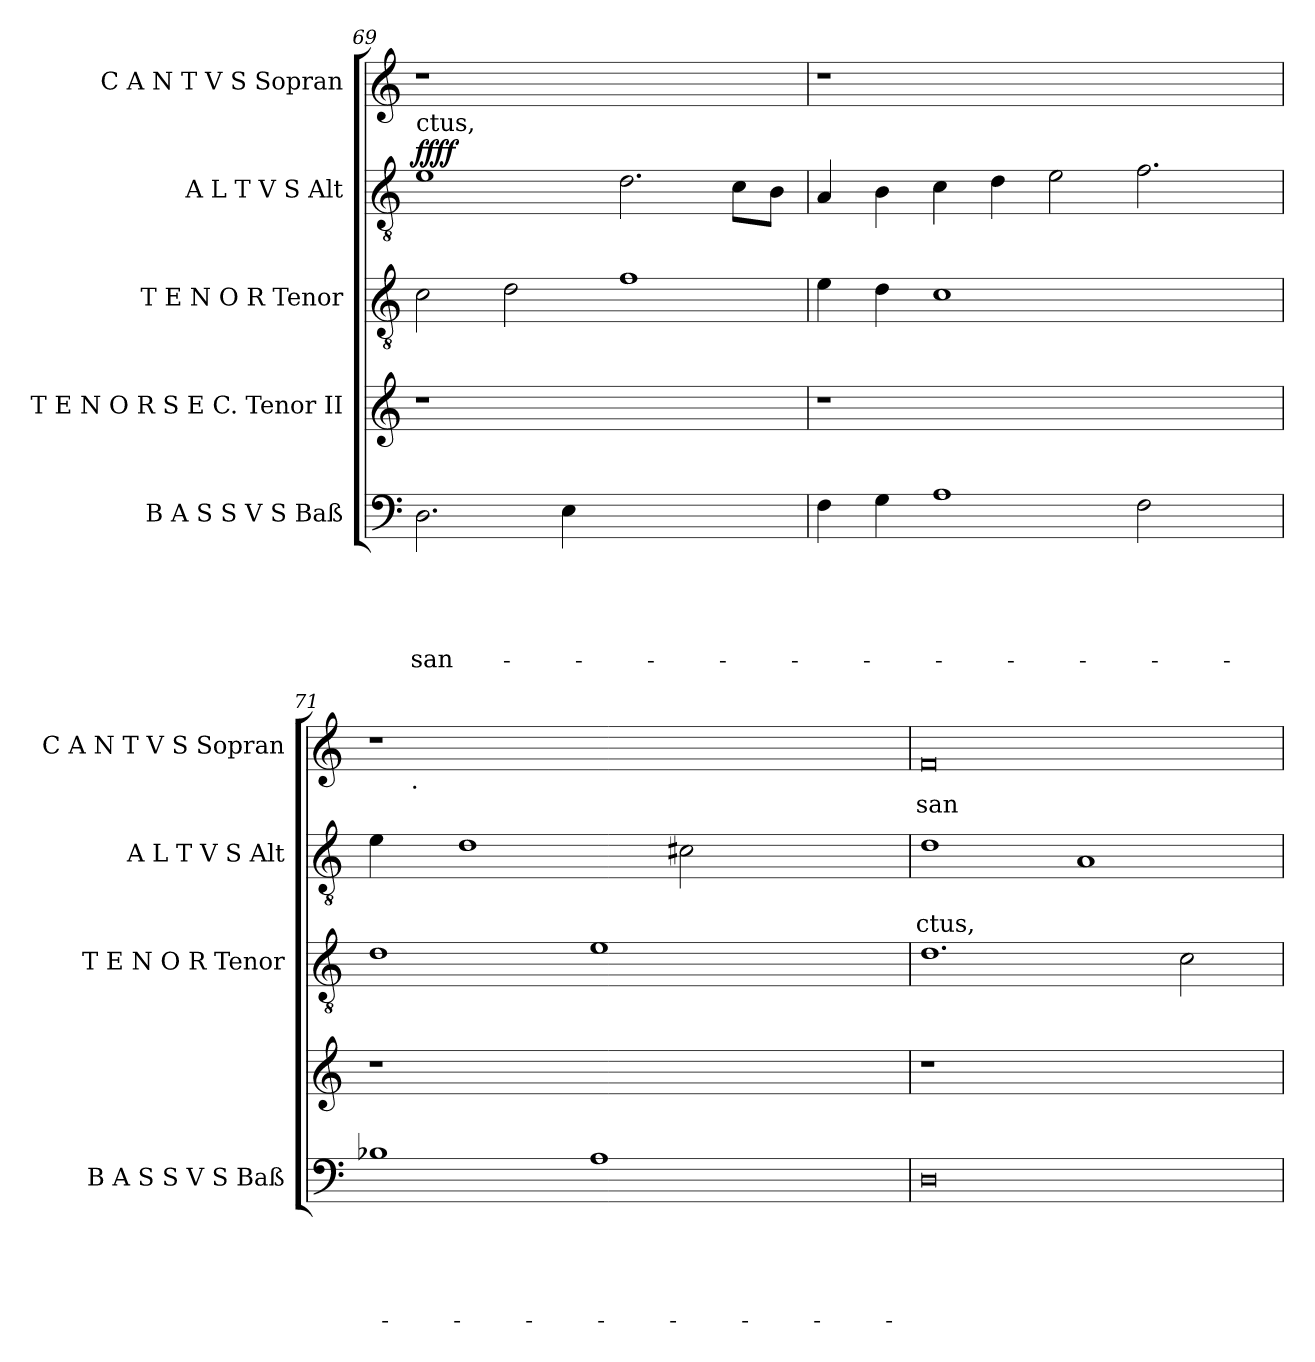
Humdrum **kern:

**kern	**text	**text	**text	**text	**text	**kern	**kern	**kern	**text	**text	**dynam	**kern	**text
*part5	*part5	*part5	*part5	*part5	*part5	*part4	*part3	*part2	*part2	*part2	*part2	*part1	*part1
*staff5	*staff5	*staff5	*staff5	*staff5	*staff5	*staff4	*staff3	*staff2	*staff2	*staff2	*staff2	*staff1	*staff1
*I"B A S S V S Baß	*	*	*	*	*	*I"T E N O R S E C. Tenor II	*I"T E N O R Tenor	*I"A L T V S Alt	*	*	*	*I"C A N T V S Sopran	*
*I'B A S S V S Baß	*	*	*	*	*	*	*I'T E N O R Tenor	*I'A L T V S Alt	*	*	*	*I'C A N T V S Sopran	*
*clefF4	*	*	*	*	*	*clefG2	*clefGv2	*clefGv2	*	*	*	*clefG2	*
*k[]	*	*	*	*	*	*k[]	*k[]	*k[]	*	*	*	*k[]	*
*C:	*	*	*	*	*	*C:	*C:	*C:	*	*	*	*C:	*
=69	=69	=69	=69	=69	=69	=69	=69	=69	=69	=69	=69	=69	=69
!	!	!	!	!	!	!	!	!LO:TX:a:t=ctus,	!	!	!	!	!
!	!	!	!	!	!LO:LY:b	!	!	!	!	!	!LO:DY:a	!	!
2.D\	.	.	.	.	san-	1r	2c\	1e	.	.	ffff	1r	.
.	.	.	.	.	.	.	2d\	.	.	.	.	.	.
4E\	.	.	.	.	.	.	.	.	.	.	.	.	.
1ryy	.	.	.	.	.	1ryy	1f	2.d\	.	.	.	1ryy	.
.	.	.	.	.	.	.	.	8c\L	.	.	.	.	.
.	.	.	.	.	.	.	.	8B\J	.	.	.	.	.
!!LO:PB:g=z
=70	=70	=70	=70	=70	=70	=70	=70	=70	=70	=70	=70	=70	=70
4F\	.	.	.	.	.	1r	4e\	4A/	.	.	.	1r	.
4G\	.	.	.	.	.	.	4d\	4B\	.	.	.	.	.
1A	.	.	.	.	.	.	1c	4c\	.	.	.	.	.
.	.	.	.	.	.	.	.	4d\	.	.	.	.	.
.	.	.	.	.	.	1ryy	.	2e\	.	.	.	1ryy	.
2F\	.	.	.	.	.	.	2.ryy	2.f\	.	.	.	.	.
4ryy	.	.	.	.	.	4ryy	.	.	.	.	.	4ryy	.
=71	=71	=71	=71	=71	=71	=71	=71	=71	=71	=71	=71	=71	=71
*	*	*	*	*	*	*	*	*	*	*	*	*^	*
1B-	.	.	.	.	.	1r	1d	4e\	.	.	.	1r	16..ryy	.
!	!	!	!	!	!	!	!	!	!	!	!	!	!LO:TX:b:t=.	!
.	.	.	.	.	.	.	.	.	.	.	.	.	1ryy	.
.	.	.	.	.	.	.	.	1d	.	.	.	.	.	.
1A	.	.	.	.	.	1ryy	1e	.	.	.	.	1ryy	.	.
.	.	.	.	.	.	.	.	.	.	.	.	.	2ryy	.
.	.	.	.	.	.	.	.	2c#\	.	.	.	.	.	.
.	.	.	.	.	.	.	.	.	.	.	.	.	4ryy	.
.	.	.	.	.	.	.	.	4ryy	.	.	.	.	.	.
.	.	.	.	.	.	.	.	.	.	.	.	.	8ryy	.
.	.	.	.	.	.	.	.	.	.	.	.	.	64ryy	.
=72	=72	=72	=72	=72	=72	=72	=72	=72	=72	=72	=72	=72	=72	=72
!	!	!	!	!	!	!	!	!	!	!LO:LY:b	!	!	!	!LO:LY:b
*	*	*	*	*	*	*	*	*	*	*	*	*v	*v	*
0D	.	.	.	.	.	1r	1.d	1d	.	ctus,	.	0f	san
.	.	.	.	.	.	1ryy	.	1A	.	.	.	.	.
.	.	.	.	.	.	.	2c\	.	.	.	.	.	.
=	=	=	=	=	=	=	=	=	=	=	=	=	=
*-	*-	*-	*-	*-	*-	*-	*-	*-	*-	*-	*-	*-	*-
